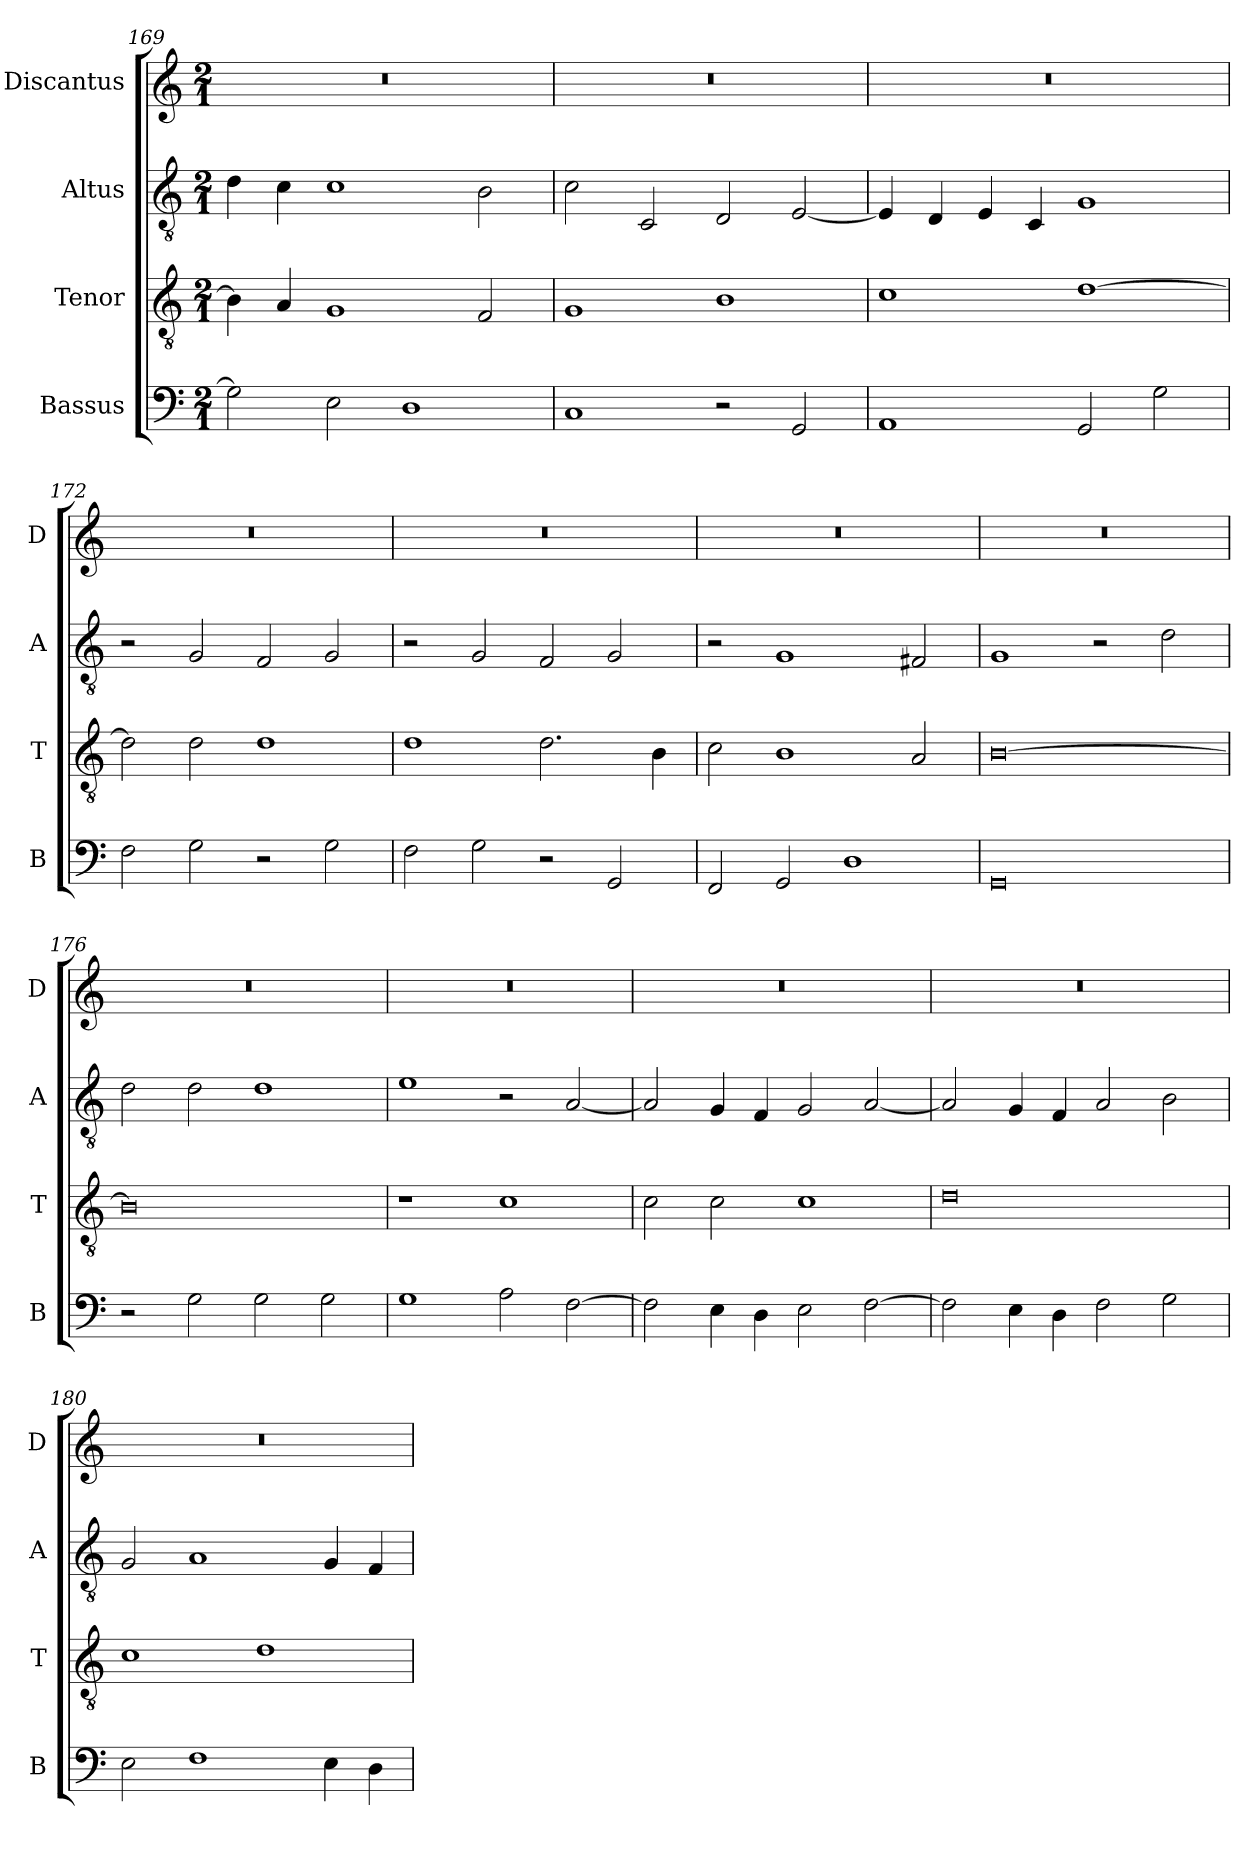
**kern	**kern	**kern	**kern
*part4	*part3	*part2	*part1
*staff4	*staff3	*staff2	*staff1
*I"Bassus	*I"Tenor	*I"Altus	*I"Discantus
*I'B	*I'T	*I'A	*I'D
*clefF4	*clefGv2	*clefGv2	*clefG2
*k[]	*k[]	*k[]	*k[]
*M2/1	*M2/1	*M2/1	*M2/1
=169	=169	=169	=169
2G\]	4B\]	4d\	0r
.	4A/	4c\	.
2E\	1G	1c	.
1D	.	.	.
.	2F/	2B\	.
=170	=170	=170	=170
1C	1G	2c\	0r
.	.	2C/	.
2r	1B	2D/	.
2GG/	.	[2E/	.
=171	=171	=171	=171
1AA	1c	4E/]	0r
.	.	4D/	.
.	.	4E/	.
.	.	4C/	.
2GG/	[1d	1G	.
2G\	.	.	.
=172	=172	=172	=172
2F\	2d\]	2r	0r
2G\	2d\	2G/	.
2r	1d	2F/	.
2G\	.	2G/	.
=173	=173	=173	=173
2F\	1d	2r	0r
2G\	.	2G/	.
2r	2.d\	2F/	.
2GG/	.	2G/	.
.	4B\	.	.
=174	=174	=174	=174
2FF/	2c\	2r	0r
2GG/	1B	1G	.
1D	.	.	.
.	2A/	2F#X/	.
=175	=175	=175	=175
0GG	[0B	1G	0r
.	.	2r	.
.	.	2d\	.
=176	=176	=176	=176
2r	0B]	2d\	0r
2G\	.	2d\	.
2G\	.	1d	.
2G\	.	.	.
=177	=177	=177	=177
1G	1r	1e	0r
2A\	1c	2r	.
[2F\	.	[2A/	.
=178	=178	=178	=178
2F\]	2c\	2A/]	0r
4E\	2c\	4G/	.
4D\	.	4F/	.
2E\	1c	2G/	.
[2F\	.	[2A/	.
=179	=179	=179	=179
2F\]	0d	2A/]	0r
4E\	.	4G/	.
4D\	.	4F/	.
2F\	.	2A/	.
2G\	.	2B\	.
=180	=180	=180	=180
2E\	1c	2G/	0r
1F	.	1A	.
.	1d	.	.
4E\	.	4G/	.
4D\	.	4F/	.
=	=	=	=
*-	*-	*-	*-
